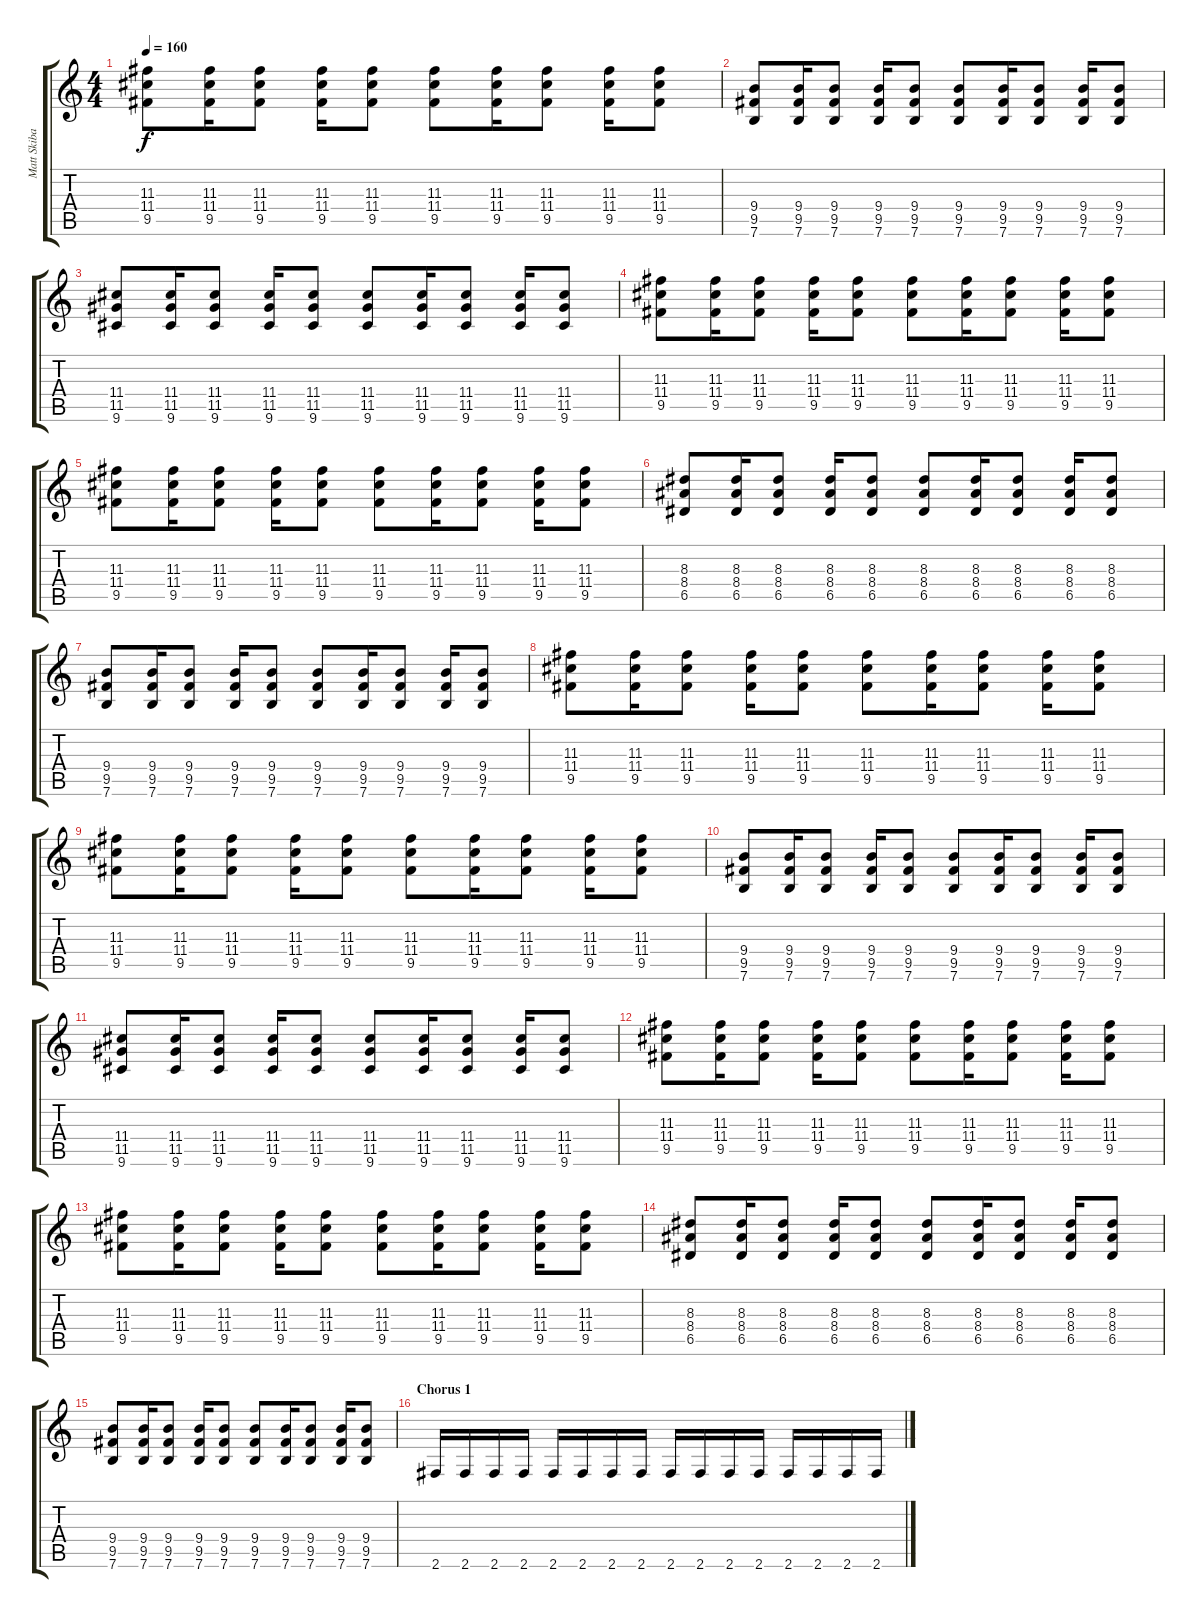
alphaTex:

\track ("Matt Skiba - Guitar 1" "Matt Skiba") {instrument distortionguitar}
\staff {score tabs}
\tuning (E4 B3 G3 D3 A2 E2) {hide}
\ts (4 4)
\tempo 160
\clef g2
\ks c
(11.3 11.4 9.5).8{dy f} (11.3 11.4 9.5).16 (11.3 11.4 9.5).8 (11.3 11.4 9.5).16 (11.3 11.4 9.5).8 (11.3 11.4 9.5).8 (11.3 11.4 9.5).16 (11.3 11.4 9.5).8 (11.3 11.4 9.5).16 (11.3 11.4 9.5).8 |
(9.4 9.5 7.6).8 (9.4 9.5 7.6).16 (9.4 9.5 7.6).8 (9.4 9.5 7.6).16 (9.4 9.5 7.6).8 (9.4 9.5 7.6).8 (9.4 9.5 7.6).16 (9.4 9.5 7.6).8 (9.4 9.5 7.6).16 (9.4 9.5 7.6).8 |
(11.4 11.5 9.6).8 (11.4 11.5 9.6).16 (11.4 11.5 9.6).8 (11.4 11.5 9.6).16 (11.4 11.5 9.6).8 (11.4 11.5 9.6).8 (11.4 11.5 9.6).16 (11.4 11.5 9.6).8 (11.4 11.5 9.6).16 (11.4 11.5 9.6).8 |
(11.3 11.4 9.5).8 (11.3 11.4 9.5).16 (11.3 11.4 9.5).8 (11.3 11.4 9.5).16 (11.3 11.4 9.5).8 (11.3 11.4 9.5).8 (11.3 11.4 9.5).16 (11.3 11.4 9.5).8 (11.3 11.4 9.5).16 (11.3 11.4 9.5).8 |
(11.3 11.4 9.5).8 (11.3 11.4 9.5).16 (11.3 11.4 9.5).8 (11.3 11.4 9.5).16 (11.3 11.4 9.5).8 (11.3 11.4 9.5).8 (11.3 11.4 9.5).16 (11.3 11.4 9.5).8 (11.3 11.4 9.5).16 (11.3 11.4 9.5).8 |
(8.3 8.4 6.5).8 (8.3 8.4 6.5).16 (8.3 8.4 6.5).8 (8.3 8.4 6.5).16 (8.3 8.4 6.5).8 (8.3 8.4 6.5).8 (8.3 8.4 6.5).16 (8.3 8.4 6.5).8 (8.3 8.4 6.5).16 (8.3 8.4 6.5).8 |
(9.4 9.5 7.6).8 (9.4 9.5 7.6).16 (9.4 9.5 7.6).8 (9.4 9.5 7.6).16 (9.4 9.5 7.6).8 (9.4 9.5 7.6).8 (9.4 9.5 7.6).16 (9.4 9.5 7.6).8 (9.4 9.5 7.6).16 (9.4 9.5 7.6).8 |
(11.3 11.4 9.5).8 (11.3 11.4 9.5).16 (11.3 11.4 9.5).8 (11.3 11.4 9.5).16 (11.3 11.4 9.5).8 (11.3 11.4 9.5).8 (11.3 11.4 9.5).16 (11.3 11.4 9.5).8 (11.3 11.4 9.5).16 (11.3 11.4 9.5).8 |
(11.3 11.4 9.5).8 (11.3 11.4 9.5).16 (11.3 11.4 9.5).8 (11.3 11.4 9.5).16 (11.3 11.4 9.5).8 (11.3 11.4 9.5).8 (11.3 11.4 9.5).16 (11.3 11.4 9.5).8 (11.3 11.4 9.5).16 (11.3 11.4 9.5).8 |
(9.4 9.5 7.6).8 (9.4 9.5 7.6).16 (9.4 9.5 7.6).8 (9.4 9.5 7.6).16 (9.4 9.5 7.6).8 (9.4 9.5 7.6).8 (9.4 9.5 7.6).16 (9.4 9.5 7.6).8 (9.4 9.5 7.6).16 (9.4 9.5 7.6).8 |
(11.4 11.5 9.6).8 (11.4 11.5 9.6).16 (11.4 11.5 9.6).8 (11.4 11.5 9.6).16 (11.4 11.5 9.6).8 (11.4 11.5 9.6).8 (11.4 11.5 9.6).16 (11.4 11.5 9.6).8 (11.4 11.5 9.6).16 (11.4 11.5 9.6).8 |
(11.3 11.4 9.5).8 (11.3 11.4 9.5).16 (11.3 11.4 9.5).8 (11.3 11.4 9.5).16 (11.3 11.4 9.5).8 (11.3 11.4 9.5).8 (11.3 11.4 9.5).16 (11.3 11.4 9.5).8 (11.3 11.4 9.5).16 (11.3 11.4 9.5).8 |
(11.3 11.4 9.5).8 (11.3 11.4 9.5).16 (11.3 11.4 9.5).8 (11.3 11.4 9.5).16 (11.3 11.4 9.5).8 (11.3 11.4 9.5).8 (11.3 11.4 9.5).16 (11.3 11.4 9.5).8 (11.3 11.4 9.5).16 (11.3 11.4 9.5).8 |
(8.3 8.4 6.5).8 (8.3 8.4 6.5).16 (8.3 8.4 6.5).8 (8.3 8.4 6.5).16 (8.3 8.4 6.5).8 (8.3 8.4 6.5).8 (8.3 8.4 6.5).16 (8.3 8.4 6.5).8 (8.3 8.4 6.5).16 (8.3 8.4 6.5).8 |
(9.4 9.5 7.6).8 (9.4 9.5 7.6).16 (9.4 9.5 7.6).8 (9.4 9.5 7.6).16 (9.4 9.5 7.6).8 (9.4 9.5 7.6).8 (9.4 9.5 7.6).16 (9.4 9.5 7.6).8 (9.4 9.5 7.6).16 (9.4 9.5 7.6).8 |
\section ("" "Chorus 1")
2.6.16 2.6.16 2.6.16 2.6.16 2.6.16 2.6.16 2.6.16 2.6.16 2.6.16 2.6.16 2.6.16 2.6.16 2.6.16 2.6.16 2.6.16 2.6.16
